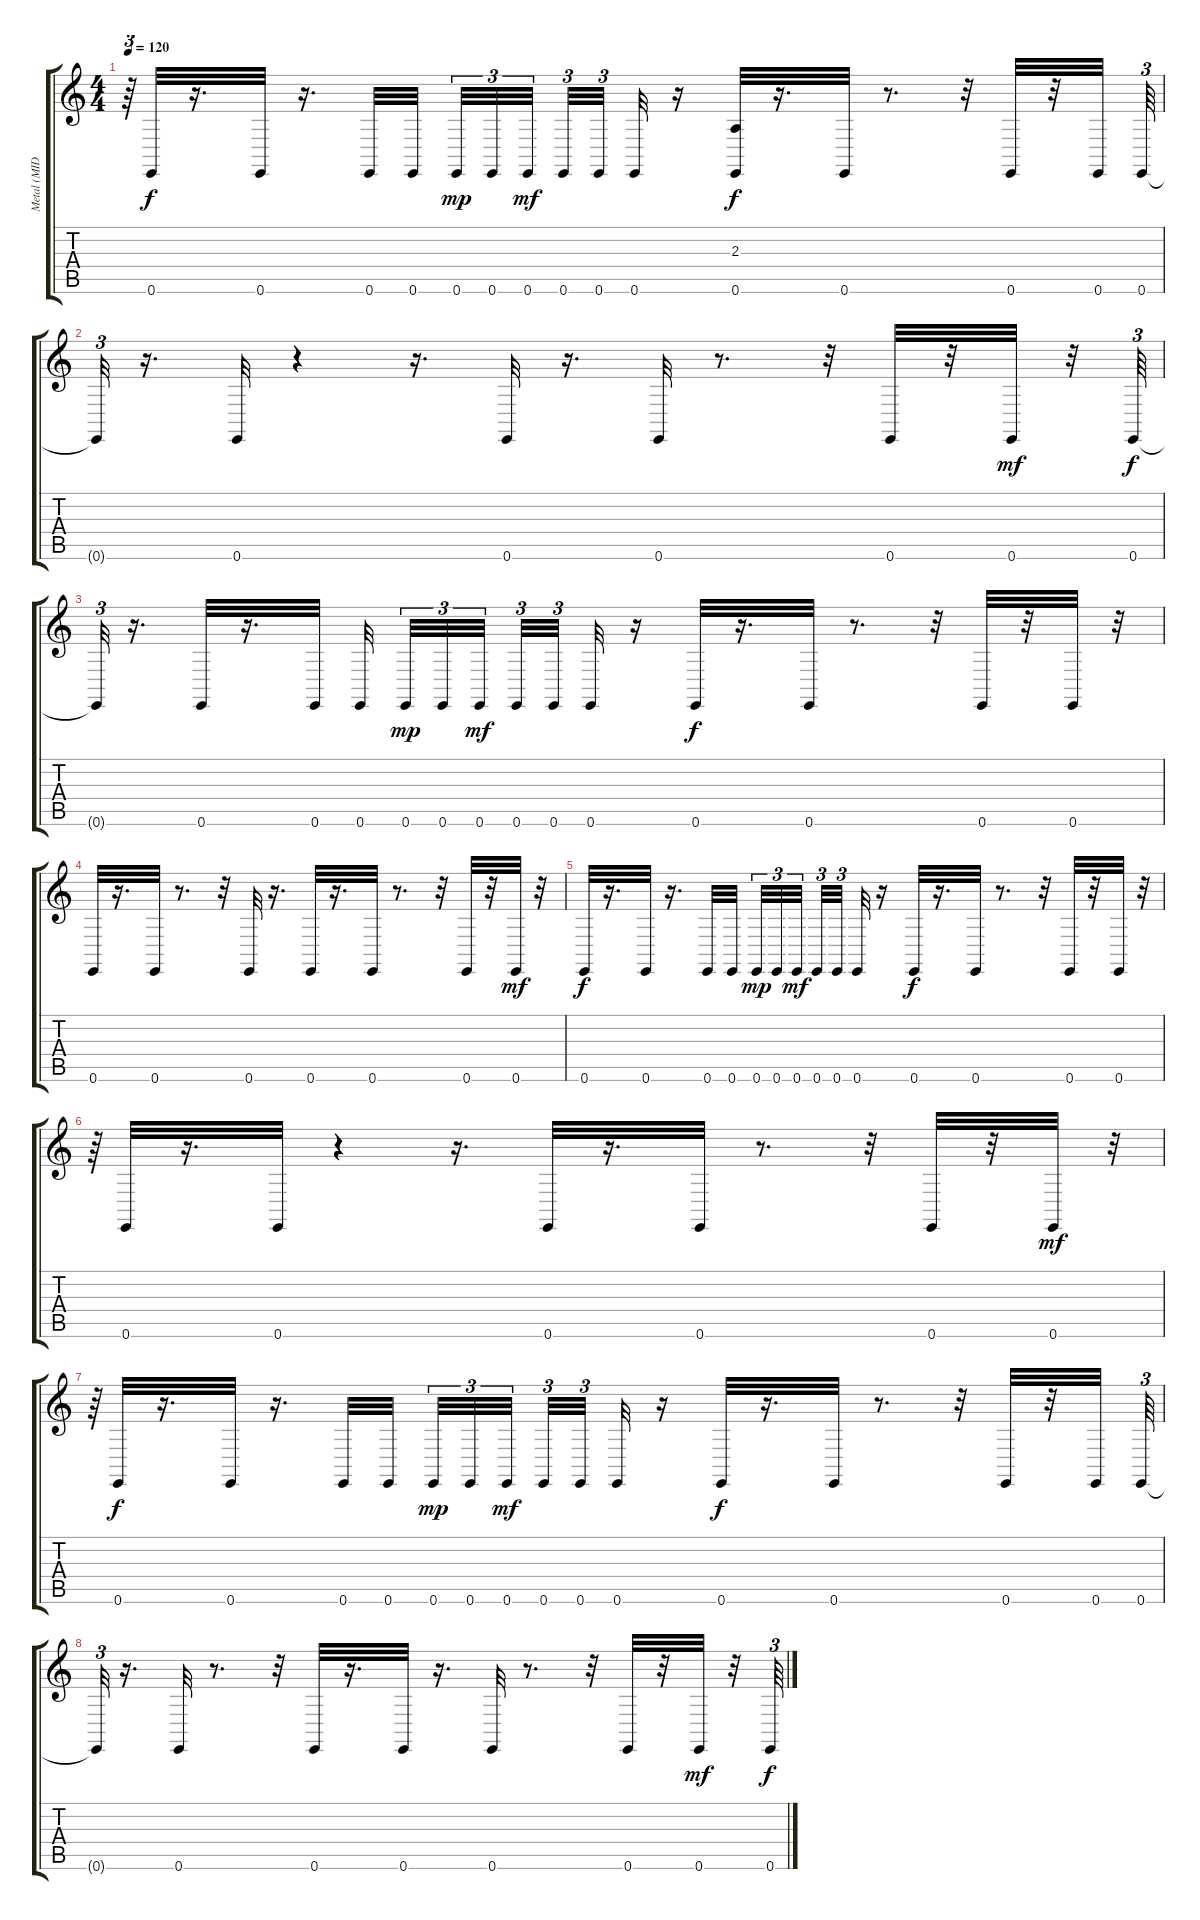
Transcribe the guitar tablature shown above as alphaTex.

\track ("Metal (MIDI)" "Metal (MID") {instrument stringensemble1}
\staff {score tabs}
\tuning (E4 B3 G3 D3 A2 E2) {hide}
\ts (4 4)
\tempo 120
\clef g2
\ks c
r.64{tu (3 2) dy mf} 0.6.32{dy f} r.16{d} 0.6.32 r.16{d} 0.6.32 0.6.32 0.6.32{tu (3 2) dy mp} 0.6.32{tu (3 2)} 0.6.32{tu (3 2) dy mf} 0.6.32{tu (3 2)} 0.6.32{tu (3 2)} 0.6.32 r.16 (2.3 0.6).32{dy f} r.16{d} 0.6.32 r.8{d} r.32 0.6.32 r.32 0.6.32 0.6.64{tu (3 2)} |
0.6{t}.32{tu (3 2)} r.16{d} 0.6.32 r.4 r.16{d} 0.6.32 r.16{d} 0.6.32 r.8{d} r.32 0.6.32 r.32 0.6.32{dy mf} r.32 0.6.64{tu (3 2) dy f} |
0.6{t}.32{tu (3 2)} r.16{d} 0.6.32 r.16{d} 0.6.32 0.6.32 0.6.32{tu (3 2) dy mp} 0.6.32{tu (3 2)} 0.6.32{tu (3 2) dy mf} 0.6.32{tu (3 2)} 0.6.32{tu (3 2)} 0.6.32 r.16 0.6.32{dy f} r.16{d} 0.6.32 r.8{d} r.32 0.6.32 r.32 0.6.32 r.32 |
0.6.32 r.16{d} 0.6.32 r.8{d} r.32 0.6.32 r.16{d} 0.6.32 r.16{d} 0.6.32 r.8{d} r.32 0.6.32 r.32 0.6.32{dy mf} r.32 |
0.6.32{dy f} r.16{d} 0.6.32 r.16{d} 0.6.32 0.6.32 0.6.32{tu (3 2) dy mp} 0.6.32{tu (3 2)} 0.6.32{tu (3 2) dy mf} 0.6.32{tu (3 2)} 0.6.32{tu (3 2)} 0.6.32 r.16 0.6.32{dy f} r.16{d} 0.6.32 r.8{d} r.32 0.6.32 r.32 0.6.32 r.32{tu (3 2)} |
r.64{tu (3 2)} 0.6.32 r.16{d} 0.6.32 r.4 r.16{d} 0.6.32 r.16{d} 0.6.32 r.8{d} r.32 0.6.32 r.32 0.6.32{dy mf} r.32{tu (3 2)} |
r.64{tu (3 2)} 0.6.32{dy f} r.16{d} 0.6.32 r.16{d} 0.6.32 0.6.32 0.6.32{tu (3 2) dy mp} 0.6.32{tu (3 2)} 0.6.32{tu (3 2) dy mf} 0.6.32{tu (3 2)} 0.6.32{tu (3 2)} 0.6.32 r.16 0.6.32{dy f} r.16{d} 0.6.32 r.8{d} r.32 0.6.32 r.32 0.6.32 0.6.64{tu (3 2)} |
0.6{t}.32{tu (3 2)} r.16{d} 0.6.32 r.8{d} r.32 0.6.32 r.16{d} 0.6.32 r.16{d} 0.6.32 r.8{d} r.32 0.6.32 r.32 0.6.32{dy mf} r.32 0.6.64{tu (3 2) dy f}
